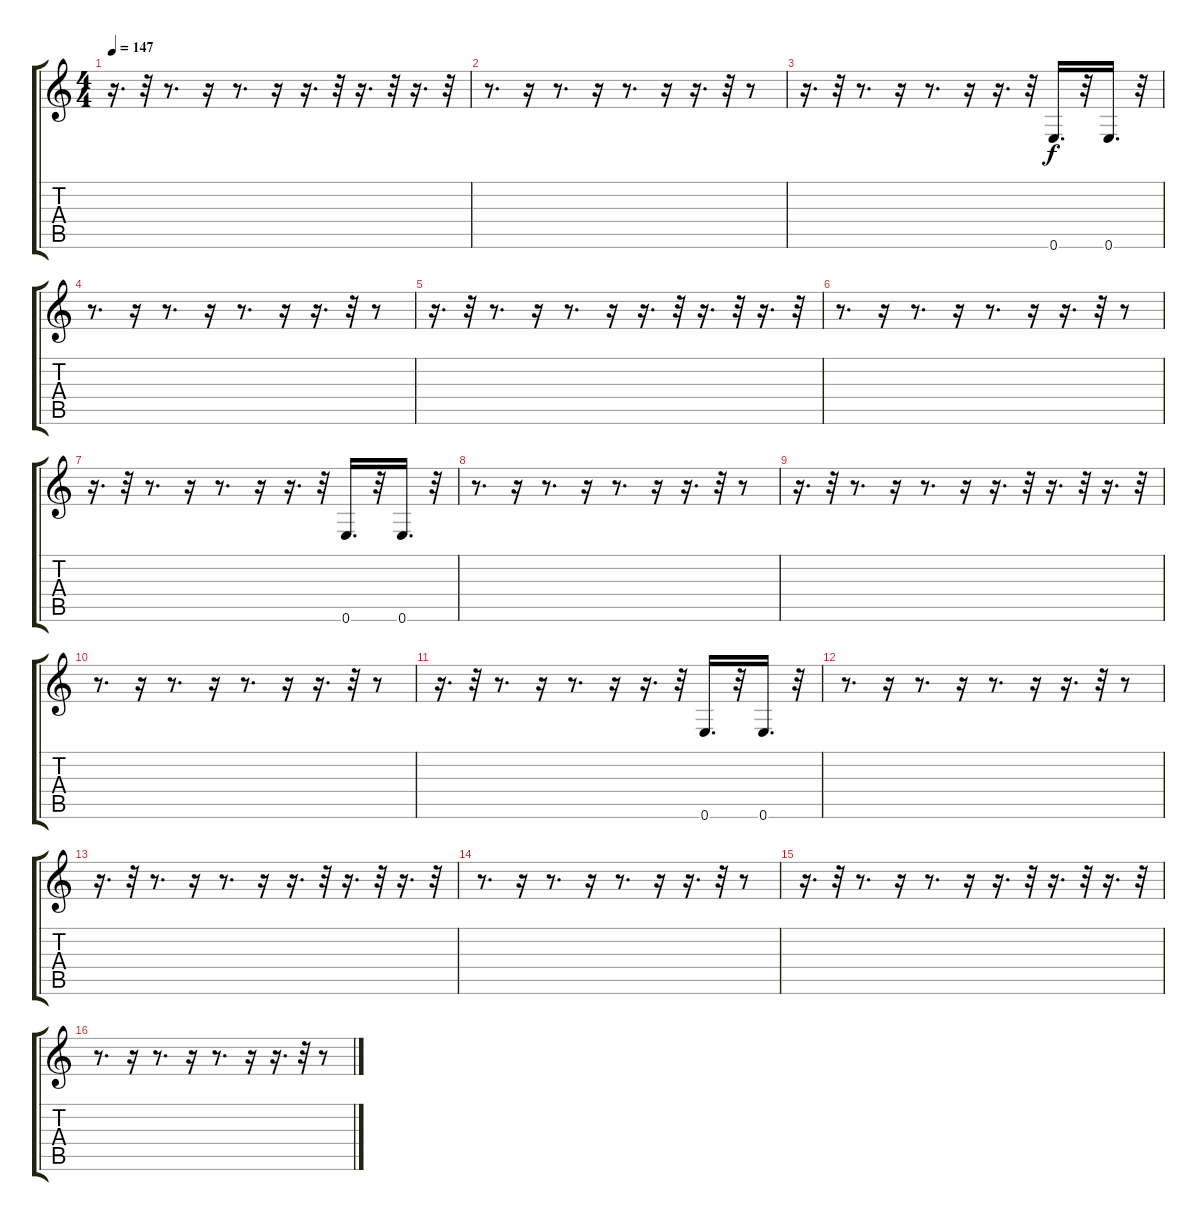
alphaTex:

\track "" {instrument electricbassfinger}
\staff {score tabs}
\tuning (E4 B3 G3 D3 A2 E2) {hide}
\ts (4 4)
\tempo 147
\clef g2
\ks c
r.16{d dy f} r.32 r.8{d} r.16 r.8{d} r.16 r.16{d} r.32 r.16{d} r.32 r.16{d} r.32 |
r.8{d} r.16 r.8{d} r.16 r.8{d} r.16 r.16{d} r.32 r.8 |
r.16{d} r.32 r.8{d} r.16 r.8{d} r.16 r.16{d} r.32 0.6.16{d} r.32 0.6.16{d} r.32 |
r.8{d} r.16 r.8{d} r.16 r.8{d} r.16 r.16{d} r.32 r.8 |
r.16{d} r.32 r.8{d} r.16 r.8{d} r.16 r.16{d} r.32 r.16{d} r.32 r.16{d} r.32 |
r.8{d} r.16 r.8{d} r.16 r.8{d} r.16 r.16{d} r.32 r.8 |
r.16{d} r.32 r.8{d} r.16 r.8{d} r.16 r.16{d} r.32 0.6.16{d} r.32 0.6.16{d} r.32 |
r.8{d} r.16 r.8{d} r.16 r.8{d} r.16 r.16{d} r.32 r.8 |
r.16{d} r.32 r.8{d} r.16 r.8{d} r.16 r.16{d} r.32 r.16{d} r.32 r.16{d} r.32 |
r.8{d} r.16 r.8{d} r.16 r.8{d} r.16 r.16{d} r.32 r.8 |
r.16{d} r.32 r.8{d} r.16 r.8{d} r.16 r.16{d} r.32 0.6.16{d} r.32 0.6.16{d} r.32 |
r.8{d} r.16 r.8{d} r.16 r.8{d} r.16 r.16{d} r.32 r.8 |
r.16{d} r.32 r.8{d} r.16 r.8{d} r.16 r.16{d} r.32 r.16{d} r.32 r.16{d} r.32 |
r.8{d} r.16 r.8{d} r.16 r.8{d} r.16 r.16{d} r.32 r.8 |
r.16{d} r.32 r.8{d} r.16 r.8{d} r.16 r.16{d} r.32 r.16{d} r.32 r.16{d} r.32 |
r.8{d} r.16 r.8{d} r.16 r.8{d} r.16 r.16{d} r.32 r.8
